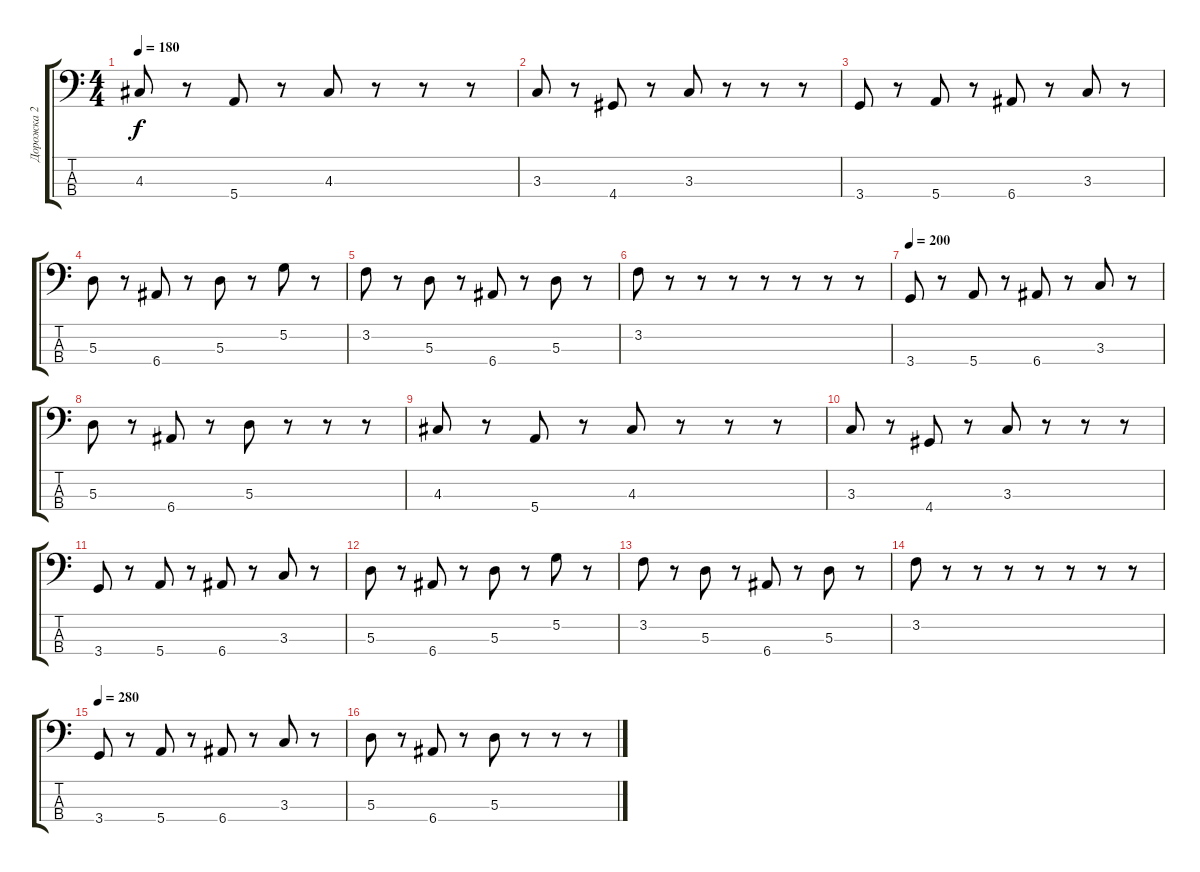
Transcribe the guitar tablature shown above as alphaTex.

\track ("Дорожка 2" "Дорожка 2") {instrument electricbassfinger}
\staff {score tabs}
\tuning (G2 D2 A1 E1) {hide}
\ts (4 4)
\tempo 180
\clef f4
\ks c
4.3.8{dy f} r.8 5.4.8 r.8 4.3.8 r.8 r.8 r.8 |
3.3.8 r.8 4.4.8 r.8 3.3.8 r.8 r.8 r.8 |
3.4.8 r.8 5.4.8 r.8 6.4.8 r.8 3.3.8 r.8 |
5.3.8 r.8 6.4.8 r.8 5.3.8 r.8 5.2.8 r.8 |
3.2.8 r.8 5.3.8 r.8 6.4.8 r.8 5.3.8 r.8 |
3.2.8 r.8 r.8 r.8 r.8 r.8 r.8 r.8 |
\tempo 200
3.4.8 r.8 5.4.8 r.8 6.4.8 r.8 3.3.8 r.8 |
5.3.8 r.8 6.4.8 r.8 5.3.8 r.8 r.8 r.8 |
4.3.8 r.8 5.4.8 r.8 4.3.8 r.8 r.8 r.8 |
3.3.8 r.8 4.4.8 r.8 3.3.8 r.8 r.8 r.8 |
3.4.8 r.8 5.4.8 r.8 6.4.8 r.8 3.3.8 r.8 |
5.3.8 r.8 6.4.8 r.8 5.3.8 r.8 5.2.8 r.8 |
3.2.8 r.8 5.3.8 r.8 6.4.8 r.8 5.3.8 r.8 |
3.2.8 r.8 r.8 r.8 r.8 r.8 r.8 r.8 |
\tempo 280
3.4.8 r.8 5.4.8 r.8 6.4.8 r.8 3.3.8 r.8 |
5.3.8 r.8 6.4.8 r.8 5.3.8 r.8 r.8 r.8
